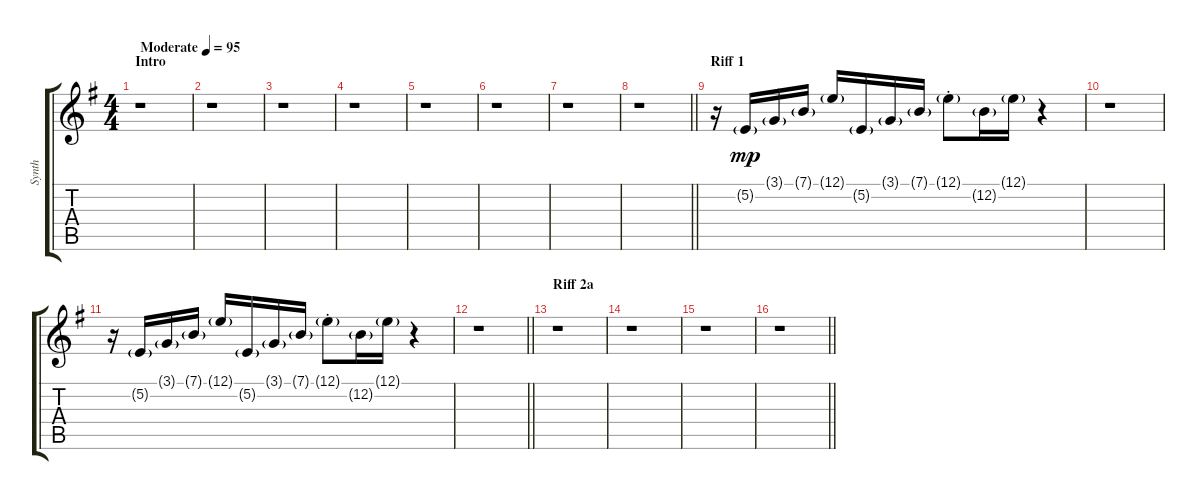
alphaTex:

\track ("Synth" "Synth") {instrument lead8bassandlead}
\staff {score tabs}
\tuning (E4 B3 G3 D3 A2 E2) {hide}
\ts (4 4)
\section ("" "Intro")
\tempo (95 "Moderate")
\clef g2
\ks eminor
r.1{dy mp instrument lead8bassandlead} |
r.1 |
r.1 |
r.1 |
r.1 |
r.1 |
r.1 |
\barLineRight lightlight
r.1 |
\section ("" "Riff 1")
r.16{volume 11} 5.2{g}.16 3.1{g}.16 7.1{g}.16 12.1{g}.16 5.2{g}.16 3.1{g}.16 7.1{g}.16 12.1{g st}.8 12.2{g}.16 12.1{g}.16 r.4 |
r.1 |
r.16 5.2{g}.16 3.1{g}.16 7.1{g}.16 12.1{g}.16 5.2{g}.16 3.1{g}.16 7.1{g}.16 12.1{g st}.8 12.2{g}.16 12.1{g}.16 r.4 |
\barLineRight lightlight
r.1 |
\section ("" "Riff 2a")
r.1 |
r.1 |
r.1 |
\barLineRight lightlight
r.1
